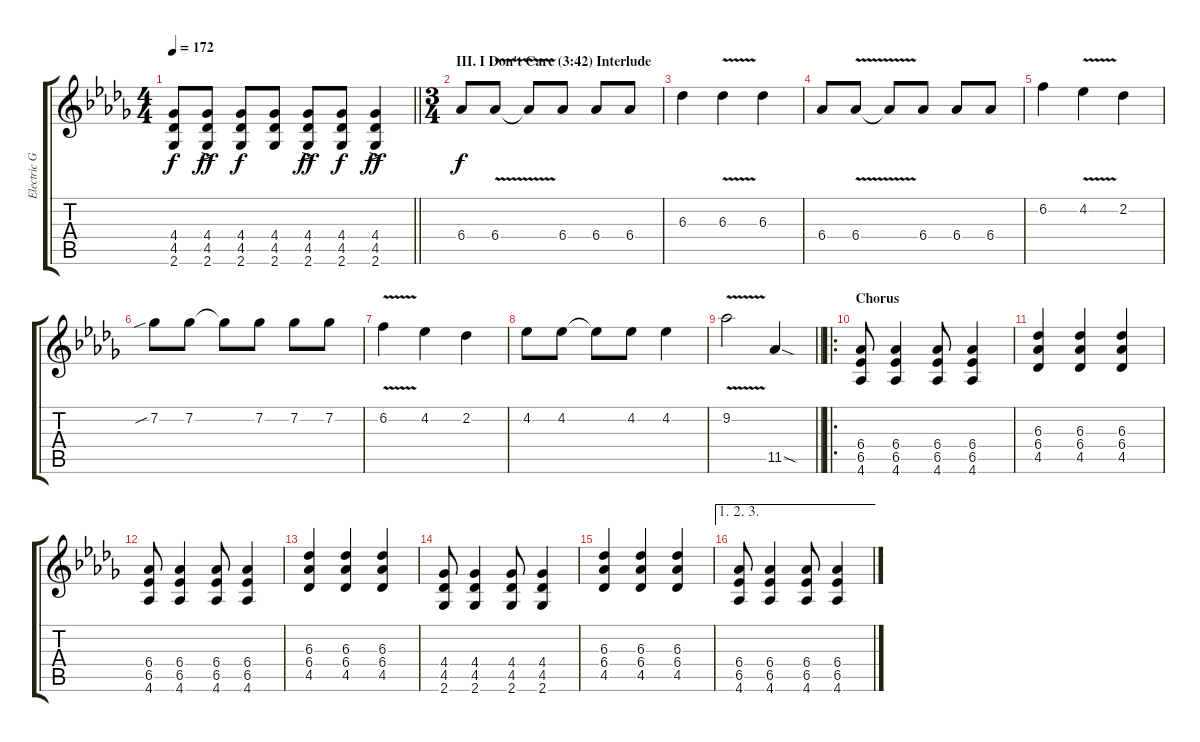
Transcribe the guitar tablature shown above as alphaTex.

\track ("Electric Guitar 2" "Electric G") {instrument overdrivenguitar}
\staff {score tabs}
\tuning (E4 B3 G3 D3 A2 E2) {hide}
\ts (4 4)
\tempo 172
\clef g2
\barLineRight lightlight
\ks db
(4.4 4.5 2.6).8{dy f} (4.4{ac} 4.5 2.6).8{dy ff} (4.4 4.5 2.6).8{dy f} (4.4 4.5 2.6).8 (4.4{ac} 4.5 2.6).8{dy ff} (4.4 4.5 2.6).8{dy f} (4.4{ac} 4.5 2.6).4{dy ff} |
\ts (3 4)
\section ("" "III. I Don't Care (3:42) Interlude")
6.4.8{dy f} 6.4{v}.8 6.4{t}.8 6.4.8 6.4.8 6.4.8 |
6.3.4 6.3{v}.4 6.3.4 |
6.4.8 6.4{v}.8 6.4{t}.8 6.4.8 6.4.8 6.4.8 |
6.2.4 4.2{v}.4 2.2.4 |
7.2{sib}.8 7.2.8 7.2{t}.8 7.2.8 7.2.8 7.2.8 |
6.2{v}.4 4.2.4 2.2.4 |
4.2.8 4.2.8 4.2{t}.8 4.2.8 4.2.4 |
\barLineRight lightlight
9.2{v}.2 11.5{sod}.4 |
\ro
\section ("" "Chorus")
(6.4 6.5 4.6).8 (6.4 6.5 4.6).4 (6.4 6.5 4.6).8 (6.4 6.5 4.6).4 |
(6.3 6.4 4.5).4 (6.3 6.4 4.5).4 (6.3 6.4 4.5).4 |
(6.4 6.5 4.6).8 (6.4 6.5 4.6).4 (6.4 6.5 4.6).8 (6.4 6.5 4.6).4 |
(6.3 6.4 4.5).4 (6.3 6.4 4.5).4 (6.3 6.4 4.5).4 |
(4.4 4.5 2.6).8 (4.4 4.5 2.6).4 (4.4 4.5 2.6).8 (4.4 4.5 2.6).4 |
(6.3 6.4 4.5).4 (6.3 6.4 4.5).4 (6.3 6.4 4.5).4 |
\ae (1 2 3)
(6.4 6.5 4.6).8 (6.4 6.5 4.6).4 (6.4 6.5 4.6).8 (6.4 6.5 4.6).4
